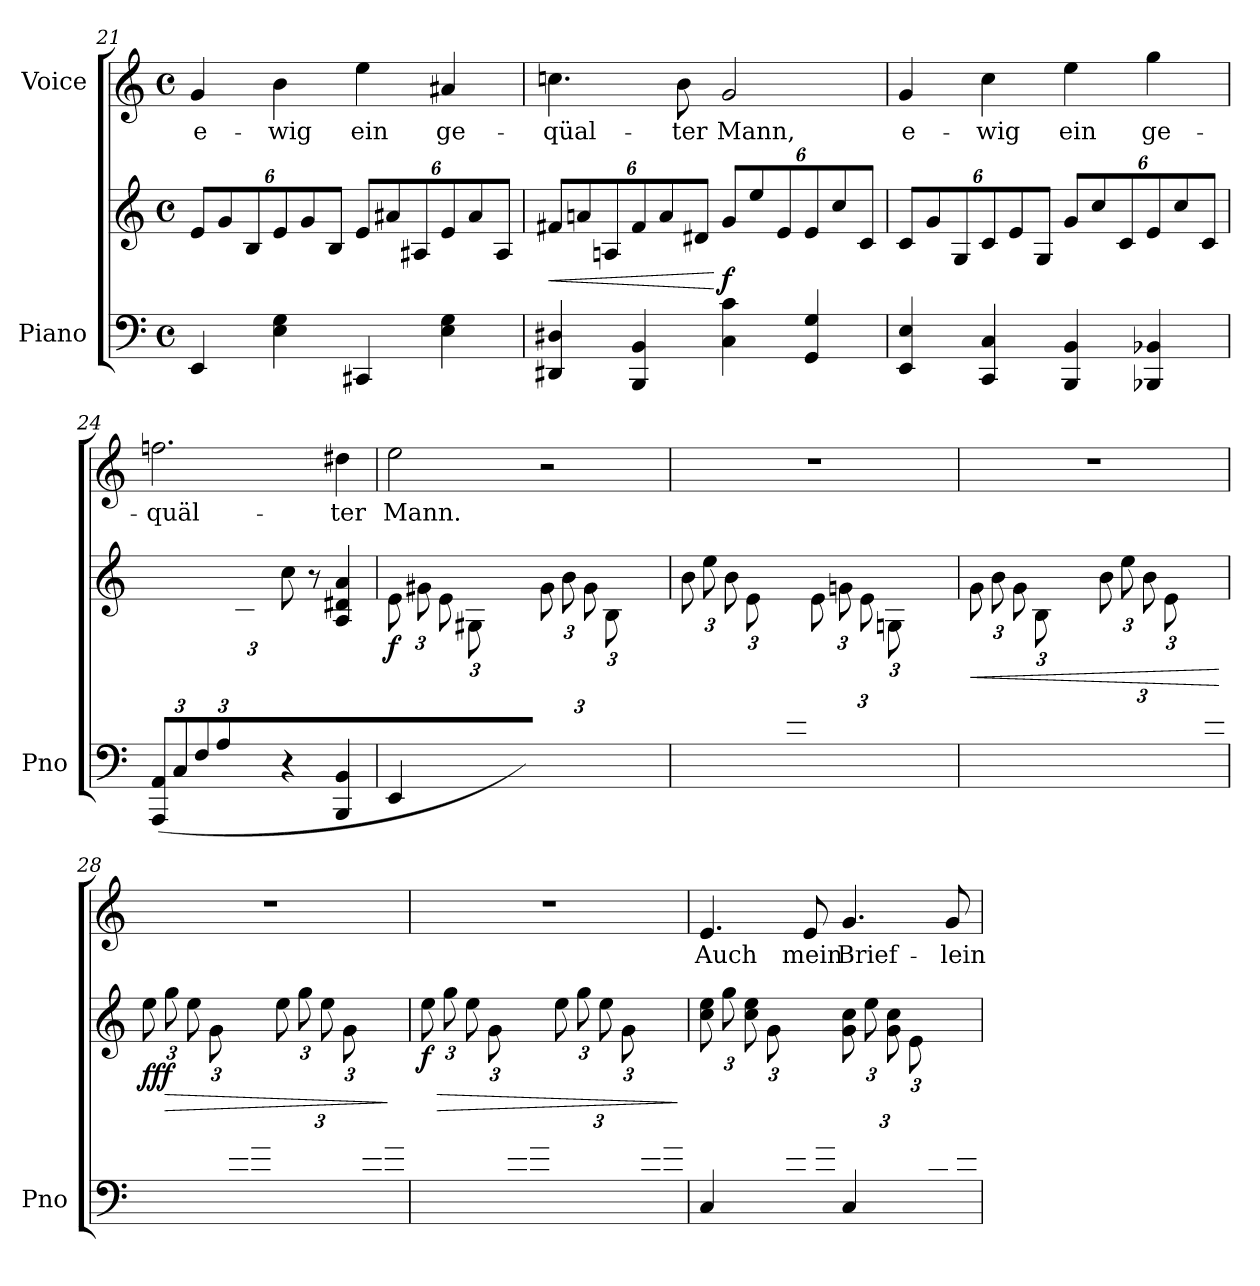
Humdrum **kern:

**kern	**kern	**dynam	**kern	**text
*part2	*part2	*part2	*part1	*part1
*staff3	*staff2	*staff2/3	*staff1	*staff1
*I"Piano	*	*	*I"Voice	*
*I'Pno	*	*	*	*
*clefF4	*clefG2	*	*clefG2	*
*k[]	*k[]	*	*k[]	*
*M4/4	*M4/4	*	*M4/4	*
*met(c)	*met(c)	*	*met(c)	*
*	*Xbrackettup	*	*	*
=21	=21	=21	=21	=21
!	!	!	!	!LO:LY:b
4EE/	12e/L	.	4g/	e-
.	12g/	.	.	.
.	12B/	.	.	.
!	!	!	!	!LO:LY:b
4E\ 4G\	12e/	.	4b\	-wig
.	12g/	.	.	.
.	12B/J	.	.	.
!	!	!	!	!LO:LY:b
4CC#X/	12e/L	.	4ee\	ein
.	12a#X/	.	.	.
.	12A#X/	.	.	.
!	!	!	!	!LO:LY:b
4E\ 4G\	12e/	.	4a#X/	ge-
.	12a#/	.	.	.
.	12A#/J	.	.	.
!!LO:LB:g=z
=22	=22	=22	=22	=22
!	!	!LO:HP:b	!	!LO:LY:b
4DD#X/ 4D#X/	12f#X/L	<	4.ccn\	qüal-
.	12an/	.	.	.
.	12An/	.	.	.
4BBB/ 4BB/	12f#/	.	.	.
.	12a/	.	.	.
!	!	!	!	!LO:LY:b
.	.	.	8b\	-ter
.	12d#X/J	.	.	.
!	!	!LO:DY:n=1:b	!	!LO:LY:b
4C\ 4c\	12g/L	[ f	2g/	Mann,
.	12ee/	.	.	.
.	12e/	.	.	.
4GG/ 4G/	12e/	.	.	.
.	12cc/	.	.	.
.	12c/J	.	.	.
=23	=23	=23	=23	=23
!	!	!	!	!LO:LY:b
4EE/ 4E/	12c/L	.	4g/	e-
.	12g/	.	.	.
.	12G/	.	.	.
!	!	!	!	!LO:LY:b
4CC/ 4C/	12c/	.	4cc\	-wig
.	12e/	.	.	.
.	12G/J	.	.	.
!	!	!	!	!LO:LY:b
4BBB/ 4BB/	12g/L	.	4ee\	ein
.	12cc/	.	.	.
.	12c/	.	.	.
!	!	!	!	!LO:LY:b
4BBB-X/ 4BB-X/	12e/	.	4gg\	ge-
.	12cc/	.	.	.
.	12c/J	.	.	.
=24	=24	=24	=24	=24
*Xbrackettup	*	*	*	*
*^	*	*	*	*
!	!	!	!	!	!LO:LY:b
(>12AAA/ 12AA/L	2ryy	3ryy	.	2.ffn\	quäl-
12C/	.	.	.	.	.
12F/	.	.	.	.	.
12A/	.	.	.	.	.
3%2ryy	.	12c\	.	.	.
.	.	12fn\J	.	.	.
.	4r	8cc\)	.	.	.
.	.	8r	.	.	.
!	!	!	!	!	!LO:LY:b
.	4BBB/ 4BB/	4A/ 4d#X/ 4a/	.	4dd#X\	-ter
!!LO:PB:g=z
=25	=25	=25	=25	=25	=25
!	!	!	!LO:DY:b	!	!LO:LY:b
3ryy	4EE/	(>12e\L	f	2ee\	Mann.
.	.	12g#X\	.	.	.
.	.	12e\	.	.	.
.	4ryy	12G#X\	.	.	.
12E/	.	6ryy	.	.	.
12G#X/J)	.	.	.	.	.
3ryy	2ryy	(>12g#\L	.	2r	.
.	.	12b\	.	.	.
.	.	12g#\	.	.	.
.	.	12B\	.	.	.
12G#/	.	6ryy	.	.	.
12B/J)	.	.	.	.	.
=26	=26	=26	=26	=26	=26
3ryy	1ryy	(>12b\L	.	1r	.
.	.	12ee\	.	.	.
.	.	12b\	.	.	.
.	.	12e\	.	.	.
12B/	.	6ryy	.	.	.
12e/J)	.	.	.	.	.
3ryy	.	(>12e\L	.	.	.
.	.	12gn\	.	.	.
.	.	12e\	.	.	.
.	.	12Gn\	.	.	.
12E/	.	6ryy	.	.	.
12Gn/J)	.	.	.	.	.
=27	=27	=27	=27	=27	=27
!	!	!	!LO:HP:b	!	!
3ryy	1ryy	(>12g\L	<	1r	.
.	.	12b\	.	.	.
.	.	12g\	.	.	.
.	.	12B\	.	.	.
12G/	.	6ryy	.	.	.
12B/J)	.	.	.	.	.
3ryy	.	(>12b\L	.	.	.
.	.	12ee\	.	.	.
.	.	12b\	.	.	.
.	.	12e\	.	.	.
12B/	.	6ryy	.	.	.
12e/J)	.	.	.	.	.
*v	*v	*	*	*	*
.	.	[	.	.
!!LO:LB:g=z
=28	=28	=28	=28	=28
*^	*	*	*	*
!	!	!	!LO:DY:b	!	!
!	!	!	!LO:DY:n=1:b	!	!
3ryy	1ryy	(>12ee\L	ff f	1r	.
!	!	!	!LO:HP:b	!	!
.	.	12gg\	>	.	.
.	.	12ee\	.	.	.
.	.	12g\	.	.	.
12e/	.	6ryy	.	.	.
12g/J)	.	.	.	.	.
3ryy	.	(>12ee\L	.	.	.
.	.	12gg\	.	.	.
.	.	12ee\	.	.	.
.	.	12g\	.	.	.
12e/	.	6ryy	.	.	.
12g/J)	.	.	]	.	.
=29	=29	=29	=29	=29	=29
!	!	!	!LO:HP:b	!	!
!	!	!	!LO:DY:n=1:b	!	!
3ryy	1ryy	(>12ee\L	> f	1r	.
.	.	12gg\	.	.	.
.	.	12ee\	.	.	.
.	.	12g\	.	.	.
12e/	.	6ryy	.	.	.
12g/J)	.	.	.	.	.
3ryy	.	(>12ee\L	.	.	.
.	.	12gg\	.	.	.
.	.	12ee\	.	.	.
.	.	12g\	.	.	.
12e/	.	6ryy	.	.	.
12g/J)	.	.	.	.	.
*v	*v	*	*	*	*
.	.	]	.	.
=30	=30	=30	=30	=30
*^	*	*	*	*
!	!	!	!LO:DY:a=2	!	!LO:LY:b
!	!	!	!LO:DY:n=1:a=2	!	!
3ryy	4C/	(>12cc\ 12ee\L	p other-dynamics	4.e/	Auch
.	.	12gg\	.	.	.
.	.	12cc\ 12ee\	.	.	.
.	4ryy	12g\	.	.	.
12c/ 12e/	.	6ryy	.	.	.
!	!	!	!	!	!LO:LY:b
.	.	.	.	8e/	mein
12g/J)	.	.	.	.	.
!	!	!	!	!	!LO:LY:b
3ryy	4C/	(>12g\ 12cc\L	.	4.g/	Brief-
.	.	12ee\	.	.	.
.	.	12g\ 12cc\	.	.	.
.	4ryy	12e\	.	.	.
12G/ 12c/	.	6ryy	.	.	.
!	!	!	!	!	!LO:LY:b
.	.	.	.	8g/	-lein
12e/J)	.	.	.	.	.
*v	*v	*	*	*	*
=	=	=	=	=
*-	*-	*-	*-	*-
